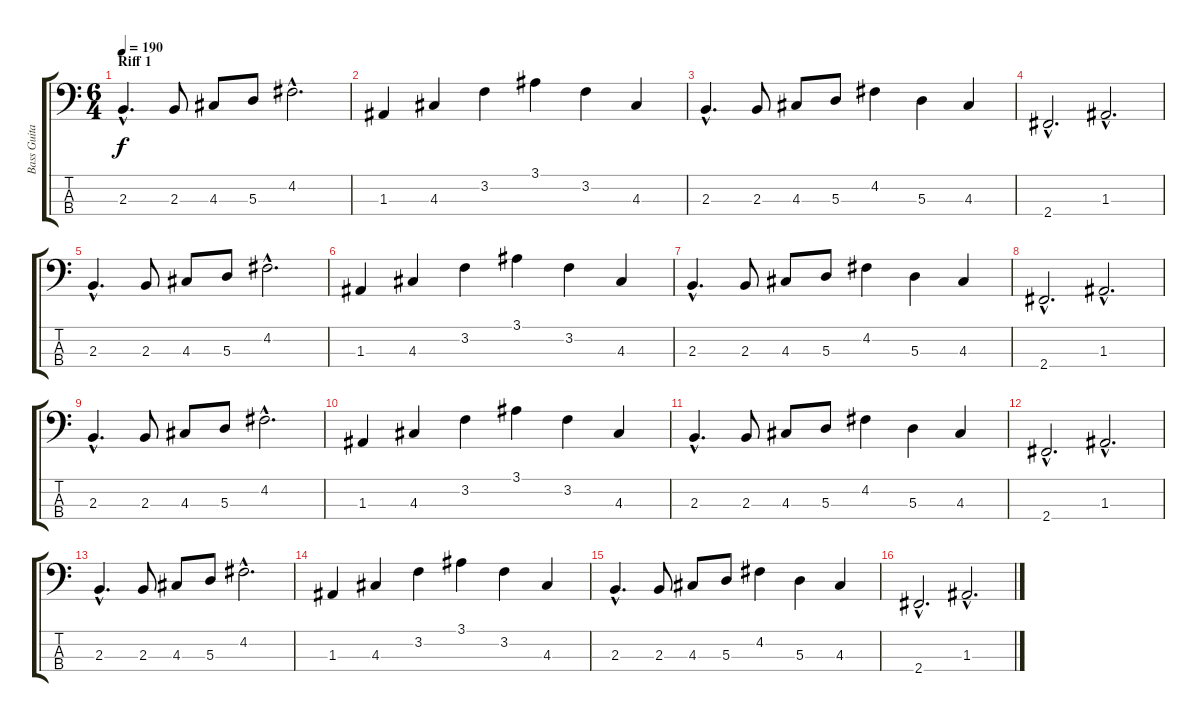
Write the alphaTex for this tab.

\track ("Bass Guitar" "Bass Guita") {instrument electricbasspick}
\staff {score tabs}
\tuning (G2 D2 A1 E1) {hide}
\ts (6 4)
\section ("" "Riff 1")
\tempo 190
\clef f4
\ks c
2.3{hac}.4{d dy f} 2.3.8 4.3.8 5.3.8 4.2{hac}.2{d} |
1.3.4 4.3.4 3.2.4 3.1.4 3.2.4 4.3.4 |
2.3{hac}.4{d} 2.3.8 4.3.8 5.3.8 4.2.4 5.3.4 4.3.4 |
2.4{hac}.2{d} 1.3{hac}.2{d} |
2.3{hac}.4{d} 2.3.8 4.3.8 5.3.8 4.2{hac}.2{d} |
1.3.4 4.3.4 3.2.4 3.1.4 3.2.4 4.3.4 |
2.3{hac}.4{d} 2.3.8 4.3.8 5.3.8 4.2.4 5.3.4 4.3.4 |
2.4{hac}.2{d} 1.3{hac}.2{d} |
2.3{hac}.4{d} 2.3.8 4.3.8 5.3.8 4.2{hac}.2{d} |
1.3.4 4.3.4 3.2.4 3.1.4 3.2.4 4.3.4 |
2.3{hac}.4{d} 2.3.8 4.3.8 5.3.8 4.2.4 5.3.4 4.3.4 |
2.4{hac}.2{d} 1.3{hac}.2{d} |
2.3{hac}.4{d} 2.3.8 4.3.8 5.3.8 4.2{hac}.2{d} |
1.3.4 4.3.4 3.2.4 3.1.4 3.2.4 4.3.4 |
2.3{hac}.4{d} 2.3.8 4.3.8 5.3.8 4.2.4 5.3.4 4.3.4 |
2.4{hac}.2{d} 1.3{hac}.2{d}
